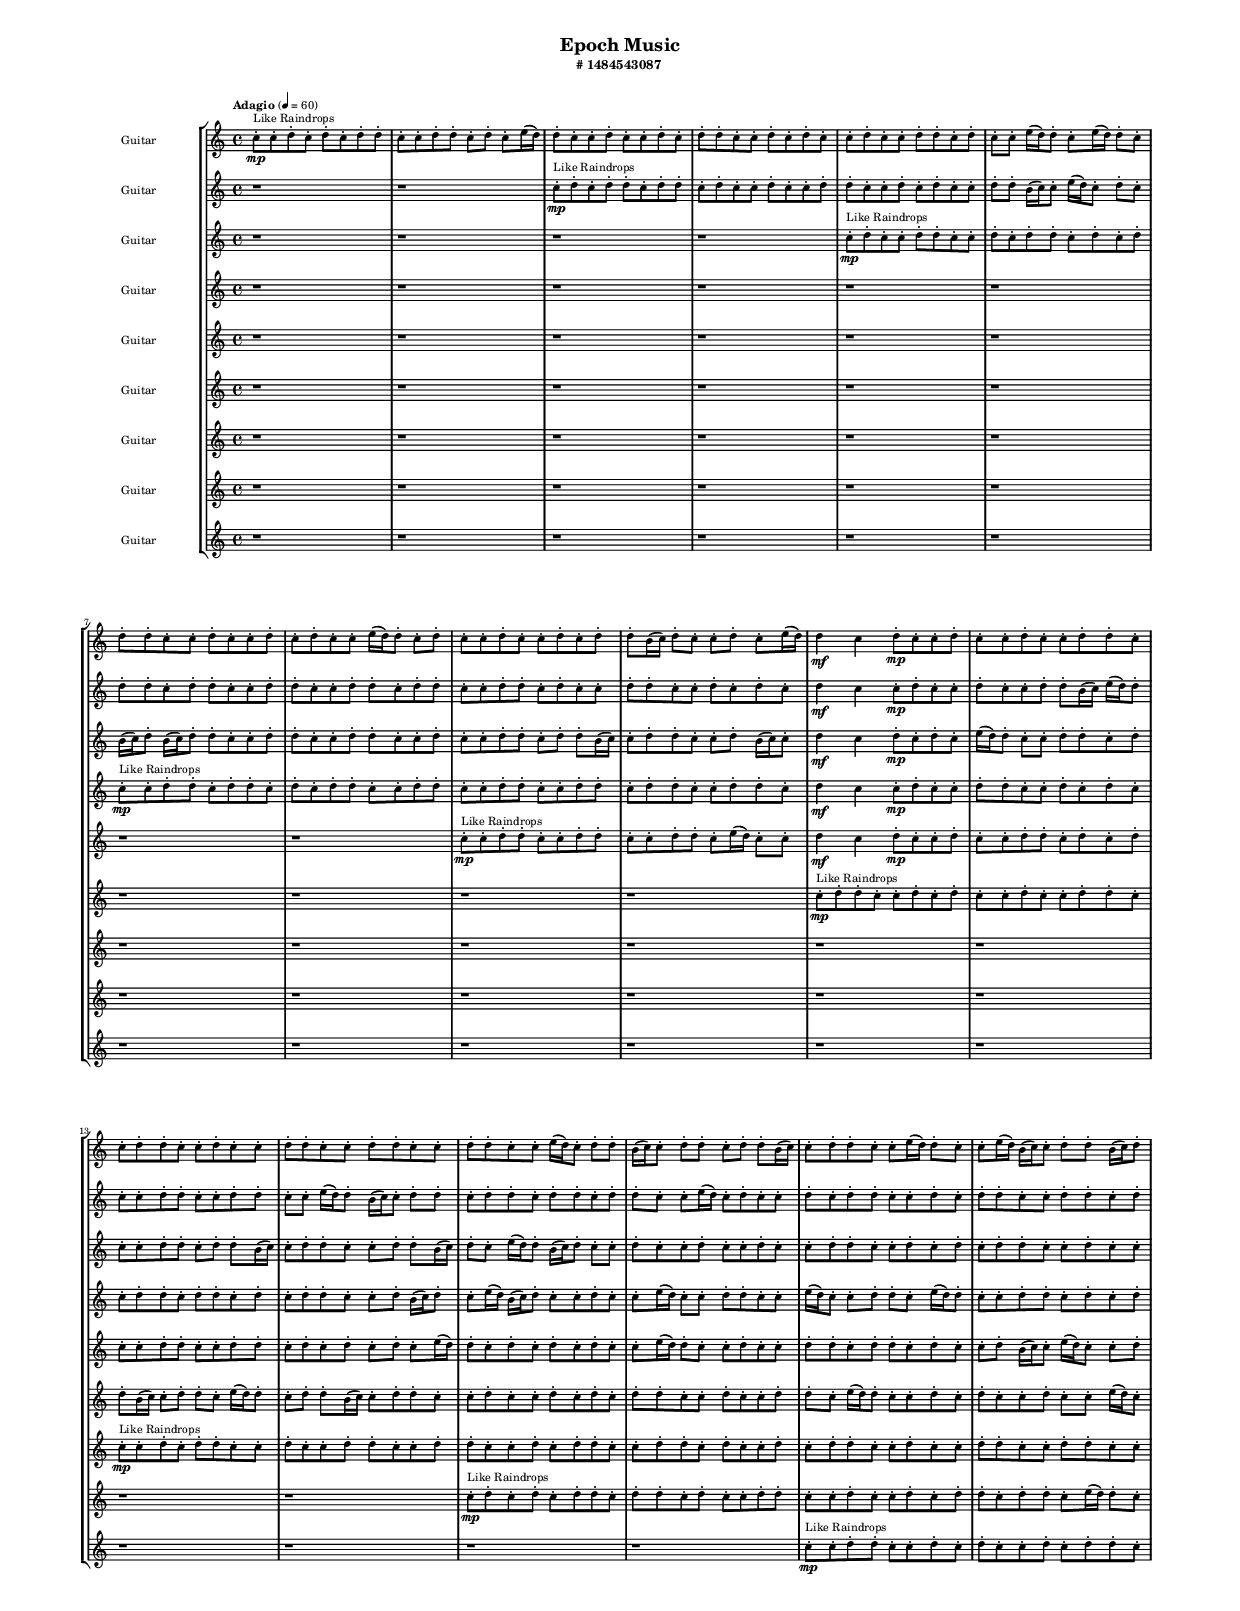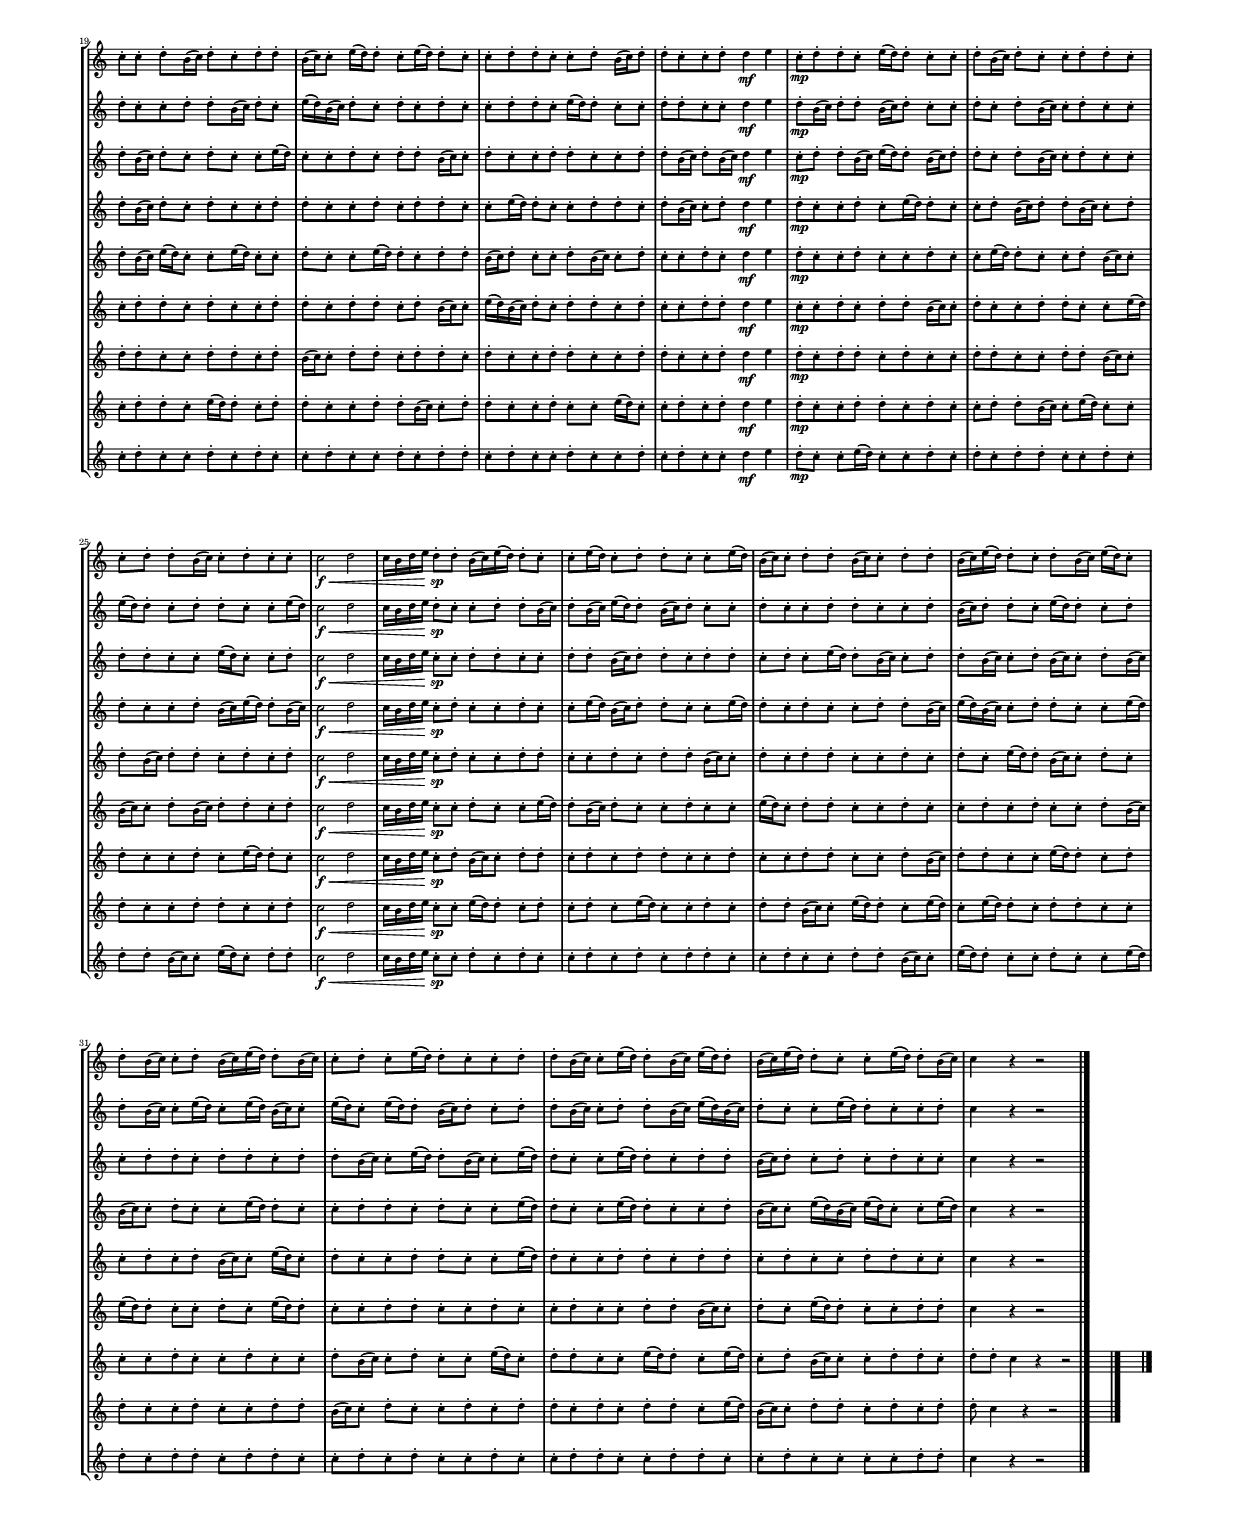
#(set-global-staff-size 10)

\header{
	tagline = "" 
	title = "Epoch Music"
	subtitle="#
1484543087
"
}

\paper{
  indent = 2\cm
  left-margin = 1.5\cm
  right-margin = 1.5\cm
  top-margin = 2\cm
  bottom-margin = 1.5\cm
  ragged-last-bottom = ##t
  print-all-headers = ##t
  print-page-number = ##f
}

\score{
\header{
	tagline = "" 
	title = "  "
	subtitle="  "
}
 \new  StaffGroup  <<

\new Staff \with {
    instrumentName = #"
Guitar
"
	midiInstrument = "Violin"
  }
\absolute {
\clef
"treble"

\tempo "Adagio" 4 = 60 c''8-.\mp ^"Like Raindrops"  c''8-. d''8-. c''8-. d''8-. c''8-. d''8-. d''8-. c''8-. c''8-. d''8-. d''8-. c''8-. d''8-. c''8-. e''16( d''16) d''8-. c''8-. c''8-. d''8-. c''8-. c''8-. d''8-. c''8-. d''8-. d''8-. c''8-. c''8-. d''8-. c''8-. d''8-. c''8-. c''8-. d''8-. c''8-. c''8-. d''8-. d''8-. c''8-. d''8-. c''8-. c''8-. e''16( d''16) d''8-. c''8-. e''16( d''16) d''8-. c''8-. d''8-. d''8-. c''8-. c''8-. d''8-. c''8-. c''8-. d''8-. c''8-. d''8-. c''8-. c''8-. e''16( d''16) d''8-. c''8-. d''8-. c''8-. c''8-. d''8-. c''8-. c''8-. d''8-. c''8-. d''8-. d''8-. b'16( c''16) d''8-. c''8-. c''8-. d''8-. c''8-. e''16( d''16) d''4\mf c''4 d''8-.\mp c''8-. c''8-. d''8-. c''8-. c''8-. d''8-. c''8-. c''8-. d''8-. d''8-. c''8-. c''8-. d''8-. d''8-. c''8-. c''8-. d''8-. c''8-. c''8-. d''8-. d''8-. c''8-. c''8-. d''8-. d''8-. c''8-. c''8-. d''8-. d''8-. c''8-. c''8-. e''16( d''16) c''8-. d''8-. d''8-. b'16( c''16) c''8-. d''8-. d''8-. c''8-. d''8-. d''8-. b'16( c''16) c''8-. d''8-. d''8-. c''8-. c''8-. e''16( d''16) d''8-. c''8-. c''8-. e''16( d''16) b'16( c''16) c''8-. d''8-. d''8-. b'16( c''16) d''8-. c''8-. c''8-. d''8-. b'16( c''16) d''8-. c''8-. d''8-. d''8-. b'16( c''16) c''8-. e''16( d''16) d''8-. c''8-. e''16( d''16) d''8-. c''8-. c''8-. d''8-. d''8-. c''8-. c''8-. d''8-. b'16( c''16) d''8-. d''8-. c''8-. c''8-. d''8-. d''4\mf e''4 c''8-.\mp d''8-. d''8-. c''8-. e''16( d''16) d''8-. c''8-. c''8-. d''8-. b'16( c''16) d''8-. c''8-. c''8-. d''8-. d''8-. c''8-. c''8-. d''8-. d''8-. b'16( c''16) c''8-. d''8-. c''8-. c''8-. c''2\f\< d''2 c''16 b'16 d''16 e''16 d''8-.\sp d''8-. b'16( c''16) e''16( d''16) d''8-. c''8-. c''8-. e''16( d''16) c''8-. d''8-. d''8-. c''8-. c''8-. e''16( d''16) b'16( c''16) c''8-. d''8-. d''8-. b'16( c''16) c''8-. d''8-. d''8-. b'16( c''16) e''16( d''16) d''8-. c''8-. d''8-. b'16( c''16) e''16( d''16) c''8-. d''8-. b'16( c''16) c''8-. d''8-. b'16( c''16) e''16( d''16) d''8-. b'16( c''16) c''8-. d''8-. c''8-. e''16( d''16) d''8-. c''8-. c''8-. d''8-. d''8-. b'16( c''16) c''8-. e''16( d''16) d''8-. b'16( c''16) e''16( d''16) d''8-. b'16( c''16) e''16( d''16) d''8-. c''8-. c''8-. e''16( d''16) d''8-. b'16( c''16) c''4 r4 r2 

	\bar "|."

}



\new Staff \with {
    instrumentName = #"
Guitar
"
	midiInstrument = "Violin"
  }
\absolute {
\clef
"treble"

\tempo "Adagio" 4 = 60 r1 r1 c''8-.\mp ^"Like Raindrops"  d''8-. c''8-. d''8-. d''8-. c''8-. d''8-. d''8-. c''8-. d''8-. c''8-. c''8-. d''8-. c''8-. c''8-. d''8-. d''8-. c''8-. c''8-. d''8-. c''8-. d''8-. c''8-. c''8-. d''8-. d''8-. b'16( c''16) c''8-. e''16( d''16) c''8-. d''8-. c''8-. d''8-. d''8-. c''8-. d''8-. d''8-. c''8-. c''8-. d''8-. d''8-. c''8-. c''8-. d''8-. d''8-. c''8-. d''8-. d''8-. c''8-. c''8-. d''8-. d''8-. c''8-. d''8-. c''8-. c''8-. d''8-. d''8-. c''8-. c''8-. d''8-. c''8-. d''8-. c''8-. d''4\mf c''4 c''8-.\mp d''8-. c''8-. c''8-. d''8-. c''8-. c''8-. d''8-. d''8-. b'16( c''16) e''16( d''16) d''8-. c''8-. c''8-. d''8-. d''8-. c''8-. c''8-. d''8-. d''8-. c''8-. c''8-. e''16( d''16) d''8-. b'16( c''16) c''8-. d''8-. d''8-. c''8-. d''8-. d''8-. c''8-. d''8-. d''8-. c''8-. d''8-. d''8-. c''8-. c''8-. e''16( d''16) c''8-. d''8-. c''8-. c''8-. d''8-. c''8-. d''8-. d''8-. c''8-. c''8-. d''8-. c''8-. d''8-. d''8-. c''8-. c''8-. d''8-. d''8-. c''8-. d''8-. d''8-. c''8-. c''8-. d''8-. d''8-. b'16( c''16) d''8-. c''8-. e''16( d''16) b'16( c''16) d''8-. c''8-. d''8-. c''8-. d''8-. c''8-. c''8-. d''8-. d''8-. c''8-. e''16( d''16) d''8-. c''8-. c''8-. d''8-. d''8-. c''8-. c''8-. d''4\mf e''4 d''8-.\mp b'16( c''16) d''8-. d''8-. b'16( c''16) d''8-. c''8-. c''8-. d''8-. c''8-. d''8-. b'16( c''16) c''8-. d''8-. c''8-. c''8-. e''16( d''16) d''8-. c''8-. d''8-. d''8-. c''8-. c''8-. e''16( d''16) c''2\f\< d''2 c''16 b'16 d''16 e''16 d''8-.\sp c''8-. c''8-. d''8-. d''8-. b'16( c''16) d''8-. b'16( c''16) e''16( d''16) d''8-. b'16( c''16) d''8-. c''8-. c''8-. d''8-. c''8-. c''8-. d''8-. d''8-. c''8-. c''8-. d''8-. b'16( c''16) d''8-. d''8-. c''8-. e''16( d''16) d''8-. c''8-. d''8-. d''8-. b'16( c''16) c''8-. e''16( d''16) c''8-. e''16( d''16) b'16( c''16) c''8-. e''16( d''16) c''8-. e''16( d''16) d''8-. b'16( c''16) d''8-. c''8-. d''8-. d''8-. b'16( c''16) c''8-. d''8-. d''8-. b'16( c''16) e''16( d''16) b'16( c''16) d''8-. c''8-. c''8-. e''16( d''16) d''8-. c''8-. c''8-. d''8-. c''4 r4 r2 

	\bar "|."

}



\new Staff \with {
    instrumentName = #"
Guitar
"
	midiInstrument = "Violin"
  }
\absolute {
\clef
"treble"

\tempo "Adagio" 4 = 60 r1 r1 r1 r1 c''8-.\mp ^"Like Raindrops"  d''8-. c''8-. c''8-. d''8-. d''8-. c''8-. c''8-. d''8-. c''8-. d''8-. d''8-. c''8-. d''8-. c''8-. d''8-. b'16( c''16) d''8-. b'16( c''16) d''8-. d''8-. c''8-. c''8-. d''8-. d''8-. c''8-. c''8-. d''8-. d''8-. c''8-. c''8-. d''8-. c''8-. c''8-. d''8-. d''8-. c''8-. d''8-. d''8-. b'16( c''16) c''8-. d''8-. d''8-. c''8-. c''8-. d''8-. b'16( c''16) c''8-. d''4\mf c''4 d''8-.\mp c''8-. d''8-. c''8-. e''16( d''16) d''8-. c''8-. c''8-. d''8-. d''8-. c''8-. d''8-. c''8-. c''8-. d''8-. d''8-. c''8-. d''8-. d''8-. b'16( c''16) c''8-. d''8-. d''8-. c''8-. c''8-. d''8-. d''8-. b'16( c''16) d''8-. c''8-. e''16( d''16) d''8-. b'16( c''16) d''8-. c''8-. c''8-. d''8-. c''8-. c''8-. d''8-. c''8-. c''8-. d''8-. c''8-. c''8-. d''8-. d''8-. c''8-. c''8-. d''8-. c''8-. d''8-. c''8-. d''8-. d''8-. c''8-. c''8-. d''8-. c''8-. c''8-. d''8-. b'16( c''16) d''8-. c''8-. d''8-. c''8-. c''8-. e''16( d''16) c''8-. c''8-. d''8-. c''8-. d''8-. d''8-. b'16( c''16) c''8-. d''8-. c''8-. c''8-. d''8-. d''8-. c''8-. c''8-. d''8-. d''8-. b'16( c''16) d''8-. b'16( c''16) d''4\mf e''4 c''8-.\mp d''8-. d''8-. b'16( c''16) e''16( d''16) d''8-. b'16( c''16) d''8-. d''8-. c''8-. d''8-. b'16( c''16) c''8-. d''8-. c''8-. c''8-. d''8-. d''8-. c''8-. c''8-. e''16( d''16) c''8-. c''8-. d''8-. c''2\f\< d''2 c''16 b'16 d''16 e''16 c''8-.\sp c''8-. d''8-. d''8-. c''8-. c''8-. d''8-. d''8-. b'16( c''16) d''8-. d''8-. c''8-. d''8-. d''8-. c''8-. d''8-. c''8-. e''16( d''16) d''8-. b'16( c''16) c''8-. d''8-. d''8-. b'16( c''16) c''8-. d''8-. b'16( c''16) c''8-. d''8-. b'16( c''16) c''8-. d''8-. d''8-. c''8-. d''8-. d''8-. c''8-. d''8-. d''8-. b'16( c''16) c''8-. e''16( d''16) d''8-. b'16( c''16) c''8-. e''16( d''16) d''8-. c''8-. c''8-. e''16( d''16) d''8-. c''8-. d''8-. d''8-. b'16( c''16) d''8-. c''8-. d''8-. c''8-. d''8-. c''8-. c''8-. c''4 r4 r2 

	\bar "|."

}



\new Staff \with {
    instrumentName = #"
Guitar
"
	midiInstrument = "Violin"
  }
\absolute {
\clef
"treble"

\tempo "Adagio" 4 = 60 r1 r1 r1 r1 r1 r1 c''8-.\mp ^"Like Raindrops"  c''8-. d''8-. d''8-. c''8-. d''8-. d''8-. c''8-. d''8-. c''8-. d''8-. d''8-. c''8-. c''8-. d''8-. d''8-. c''8-. c''8-. d''8-. d''8-. c''8-. c''8-. d''8-. d''8-. c''8-. d''8-. d''8-. c''8-. c''8-. d''8-. d''8-. c''8-. d''4\mf c''4 c''8-.\mp d''8-. c''8-. c''8-. d''8-. d''8-. c''8-. c''8-. d''8-. c''8-. d''8-. c''8-. c''8-. d''8-. d''8-. c''8-. d''8-. d''8-. c''8-. d''8-. c''8-. d''8-. d''8-. c''8-. c''8-. d''8-. b'16( c''16) d''8-. c''8-. e''16( d''16) b'16( c''16) d''8-. c''8-. c''8-. d''8-. c''8-. c''8-. e''16( d''16) c''8-. c''8-. d''8-. d''8-. c''8-. c''8-. e''16( d''16) c''8-. c''8-. d''8-. d''8-. c''8-. e''16( d''16) d''8-. c''8-. c''8-. d''8-. d''8-. c''8-. d''8-. c''8-. d''8-. d''8-. b'16( c''16) d''8-. c''8-. d''8-. c''8-. c''8-. d''8-. d''8-. c''8-. c''8-. d''8-. c''8-. d''8-. d''8-. c''8-. c''8-. e''16( d''16) d''8-. c''8-. c''8-. d''8-. d''8-. c''8-. d''8-. b'16( c''16) c''8-. d''8-. d''4\mf e''4 d''8-.\mp c''8-. c''8-. d''8-. c''8-. e''16( d''16) d''8-. c''8-. c''8-. d''8-. b'16( c''16) d''8-. d''8-. b'16( c''16) c''8-. d''8-. d''8-. c''8-. c''8-. d''8-. b'16( c''16) e''16( d''16) d''8-. b'16( c''16) c''2\f\< d''2 c''16 b'16 d''16 e''16 c''8-.\sp d''8-. c''8-. c''8-. d''8-. c''8-. c''8-. e''16( d''16) b'16( c''16) d''8-. d''8-. c''8-. c''8-. e''16( d''16) d''8-. c''8-. d''8-. c''8-. c''8-. d''8-. d''8-. b'16( c''16) e''16( d''16) b'16( c''16) c''8-. d''8-. d''8-. c''8-. c''8-. e''16( d''16) b'16( c''16) c''8-. d''8-. c''8-. c''8-. e''16( d''16) d''8-. c''8-. c''8-. d''8-. d''8-. c''8-. d''8-. c''8-. c''8-. e''16( d''16) d''8-. c''8-. c''8-. e''16( d''16) d''8-. c''8-. c''8-. d''8-. b'16( c''16) c''8-. e''16( d''16) b'16( c''16) e''16( d''16) c''8-. c''8-. e''16( d''16) c''4 r4 r2 

	\bar "|."

}



\new Staff \with {
    instrumentName = #"
Guitar
"
	midiInstrument = "Violin"
  }
\absolute {
\clef
"treble"

\tempo "Adagio" 4 = 60 r1 r1 r1 r1 r1 r1 r1 r1 c''8-.\mp ^"Like Raindrops"  c''8-. d''8-. d''8-. c''8-. c''8-. d''8-. d''8-. c''8-. c''8-. d''8-. d''8-. c''8-. e''16( d''16) c''8-. c''8-. d''4\mf c''4 d''8-.\mp c''8-. c''8-. d''8-. c''8-. c''8-. d''8-. d''8-. c''8-. d''8-. c''8-. d''8-. c''8-. c''8-. d''8-. d''8-. c''8-. c''8-. d''8-. d''8-. c''8-. d''8-. c''8-. d''8-. c''8-. d''8-. c''8-. e''16( d''16) d''8-. c''8-. d''8-. c''8-. d''8-. c''8-. d''8-. c''8-. c''8-. e''16( d''16) d''8-. c''8-. c''8-. d''8-. c''8-. c''8-. d''8-. d''8-. c''8-. d''8-. d''8-. c''8-. d''8-. c''8-. c''8-. d''8-. b'16( c''16) c''8-. e''16( d''16) c''8-. c''8-. d''8-. d''8-. b'16( c''16) e''16( d''16) c''8-. c''8-. e''16( d''16) c''8-. c''8-. d''8-. c''8-. c''8-. e''16( d''16) d''8-. c''8-. d''8-. d''8-. b'16( c''16) d''8-. c''8-. c''8-. d''8-. b'16( c''16) c''8-. d''8-. c''8-. c''8-. d''8-. c''8-. d''4\mf e''4 d''8-.\mp c''8-. c''8-. d''8-. c''8-. c''8-. d''8-. c''8-. c''8-. e''16( d''16) d''8-. c''8-. c''8-. d''8-. b'16( c''16) c''8-. d''8-. b'16( c''16) d''8-. d''8-. c''8-. d''8-. c''8-. d''8-. c''2\f\< d''2 c''16 b'16 d''16 e''16 c''8-.\sp d''8-. c''8-. c''8-. d''8-. d''8-. c''8-. c''8-. d''8-. c''8-. d''8-. d''8-. b'16( c''16) c''8-. d''8-. c''8-. d''8-. d''8-. c''8-. c''8-. d''8-. c''8-. d''8-. c''8-. e''16( d''16) d''8-. b'16( c''16) c''8-. d''8-. c''8-. c''8-. d''8-. c''8-. d''8-. b'16( c''16) c''8-. e''16( d''16) c''8-. d''8-. c''8-. c''8-. d''8-. d''8-. c''8-. c''8-. e''16( d''16) d''8-. c''8-. c''8-. d''8-. d''8-. c''8-. d''8-. d''8-. c''8-. d''8-. c''8-. c''8-. d''8-. d''8-. c''8-. c''8-. c''4 r4 r2 

	\bar "|."

}



\new Staff \with {
    instrumentName = #"
Guitar
"
	midiInstrument = "Violin"
  }
\absolute {
\clef
"treble"

\tempo "Adagio" 4 = 60 r1 r1 r1 r1 r1 r1 r1 r1 r1 r1 c''8-.\mp ^"Like Raindrops"  d''8-. d''8-. c''8-. c''8-. d''8-. c''8-. d''8-. c''8-. c''8-. d''8-. c''8-. c''8-. d''8-. d''8-. c''8-. d''8-. b'16( c''16) c''8-. d''8-. d''8-. c''8-. e''16( d''16) d''8-. c''8-. d''8-. d''8-. b'16( c''16) c''8-. d''8-. d''8-. c''8-. c''8-. d''8-. c''8-. c''8-. d''8-. c''8-. d''8-. c''8-. d''8-. d''8-. c''8-. c''8-. d''8-. c''8-. c''8-. d''8-. d''8-. c''8-. e''16( d''16) d''8-. c''8-. c''8-. d''8-. c''8-. d''8-. c''8-. c''8-. d''8-. c''8-. c''8-. e''16( d''16) c''8-. c''8-. d''8-. d''8-. c''8-. d''8-. c''8-. c''8-. d''8-. d''8-. c''8-. d''8-. d''8-. c''8-. d''8-. b'16( c''16) c''8-. e''16( d''16) b'16( c''16) d''8-. c''8-. d''8-. d''8-. c''8-. d''8-. c''8-. c''8-. d''8-. d''8-. d''4\mf e''4 c''8-.\mp c''8-. d''8-. c''8-. d''8-. d''8-. b'16( c''16) c''8-. d''8-. c''8-. c''8-. d''8-. d''8-. c''8-. c''8-. e''16( d''16) b'16( c''16) c''8-. d''8-. b'16( c''16) d''8-. d''8-. c''8-. d''8-. c''2\f\< d''2 c''16 b'16 d''16 e''16 c''8-.\sp c''8-. d''8-. c''8-. c''8-. e''16( d''16) d''8-. b'16( c''16) d''8-. c''8-. c''8-. d''8-. c''8-. c''8-. e''16( d''16) c''8-. d''8-. d''8-. c''8-. c''8-. d''8-. c''8-. c''8-. d''8-. c''8-. d''8-. c''8-. c''8-. d''8-. b'16( c''16) e''16( d''16) d''8-. c''8-. c''8-. d''8-. c''8-. e''16( d''16) d''8-. c''8-. c''8-. d''8-. d''8-. c''8-. c''8-. d''8-. c''8-. c''8-. d''8-. c''8-. c''8-. d''8-. d''8-. b'16( c''16) c''8-. d''8-. c''8-. e''16( d''16) d''8-. c''8-. c''8-. d''8-. d''8-. c''4 r4 r2 

	\bar "|."

}



\new Staff \with {
    instrumentName = #"
Guitar
"
	midiInstrument = "Violin"
  }
\absolute {
\clef
"treble"

\tempo "Adagio" 4 = 60 r1 r1 r1 r1 r1 r1 r1 r1 r1 r1 r1 r1 c''8-.\mp ^"Like Raindrops"  c''8-. d''8-. c''8-. d''8-. d''8-. c''8-. c''8-. d''8-. c''8-. c''8-. d''8-. d''8-. c''8-. c''8-. d''8-. d''8-. c''8-. c''8-. d''8-. c''8-. d''8-. d''8-. c''8-. c''8-. d''8-. d''8-. c''8-. d''8-. c''8-. c''8-. d''8-. c''8-. d''8-. d''8-. c''8-. c''8-. d''8-. c''8-. c''8-. d''8-. d''8-. c''8-. c''8-. d''8-. d''8-. c''8-. c''8-. d''8-. d''8-. c''8-. c''8-. d''8-. d''8-. c''8-. d''8-. b'16( c''16) c''8-. d''8-. d''8-. c''8-. d''8-. d''8-. c''8-. d''8-. c''8-. c''8-. d''8-. d''8-. c''8-. c''8-. d''8-. d''8-. c''8-. c''8-. d''8-. d''4\mf e''4 d''8-.\mp c''8-. d''8-. d''8-. c''8-. d''8-. c''8-. c''8-. d''8-. d''8-. c''8-. c''8-. d''8-. d''8-. b'16( c''16) c''8-. d''8-. c''8-. c''8-. d''8-. c''8-. e''16( d''16) d''8-. c''8-. c''2\f\< d''2 c''16 b'16 d''16 e''16 c''8-.\sp d''8-. b'16( c''16) c''8-. d''8-. d''8-. c''8-. d''8-. c''8-. d''8-. d''8-. c''8-. c''8-. d''8-. c''8-. c''8-. d''8-. d''8-. c''8-. c''8-. d''8-. b'16( c''16) d''8-. d''8-. c''8-. c''8-. e''16( d''16) d''8-. c''8-. d''8-. c''8-. c''8-. d''8-. c''8-. c''8-. d''8-. c''8-. c''8-. d''8-. b'16( c''16) c''8-. d''8-. c''8-. c''8-. e''16( d''16) c''8-. d''8-. d''8-. c''8-. c''8-. e''16( d''16) d''8-. c''8-. e''16( d''16) c''8-. d''8-. b'16( c''16) c''8-. c''8-. d''8-. d''8-. c''8-. d''8-. d''8-. c''4 r4 r2 

	\bar "|."

}



\new Staff \with {
    instrumentName = #"
Guitar
"
	midiInstrument = "Violin"
  }
\absolute {
\clef
"treble"

\tempo "Adagio" 4 = 60 r1 r1 r1 r1 r1 r1 r1 r1 r1 r1 r1 r1 r1 r1 c''8-.\mp ^"Like Raindrops"  d''8-. c''8-. d''8-. c''8-. d''8-. d''8-. c''8-. d''8-. d''8-. c''8-. d''8-. c''8-. c''8-. d''8-. d''8-. c''8-. c''8-. d''8-. c''8-. c''8-. d''8-. c''8-. d''8-. d''8-. c''8-. d''8-. d''8-. c''8-. e''16( d''16) d''8-. c''8-. c''8-. d''8-. d''8-. c''8-. e''16( d''16) d''8-. c''8-. d''8-. d''8-. c''8-. c''8-. d''8-. d''8-. b'16( c''16) c''8-. d''8-. d''8-. c''8-. c''8-. d''8-. c''8-. c''8-. e''16( d''16) c''8-. c''8-. d''8-. c''8-. d''8-. d''4\mf e''4 d''8-.\mp c''8-. c''8-. d''8-. d''8-. c''8-. d''8-. c''8-. c''8-. d''8-. d''8-. b'16( c''16) c''8-. e''16( d''16) c''8-. c''8-. d''8-. c''8-. c''8-. d''8-. d''8-. c''8-. c''8-. d''8-. c''2\f\< d''2 c''16 b'16 d''16 e''16 c''8-.\sp c''8-. e''16( d''16) d''8-. c''8-. d''8-. c''8-. d''8-. c''8-. e''16( d''16) c''8-. c''8-. d''8-. c''8-. d''8-. d''8-. b'16( c''16) c''8-. e''16( d''16) d''8-. c''8-. e''16( d''16) c''8-. e''16( d''16) d''8-. c''8-. d''8-. d''8-. c''8-. c''8-. d''8-. c''8-. c''8-. d''8-. c''8-. c''8-. d''8-. d''8-. b'16( c''16) c''8-. d''8-. c''8-. c''8-. d''8-. c''8-. d''8-. d''8-. c''8-. d''8-. c''8-. d''8-. d''8-. c''8-. e''16( d''16) b'16( c''16) c''8-. d''8-. d''8-. c''8-. d''8-. c''8-. d''8-. d''8-. c''4 r4 r2 

	\bar "|."

}



\new Staff \with {
    instrumentName = #"
Guitar
"
	midiInstrument = "Violin"
  }
\absolute {
\clef
"treble"

\tempo "Adagio" 4 = 60 r1 r1 r1 r1 r1 r1 r1 r1 r1 r1 r1 r1 r1 r1 r1 r1 c''8-.\mp ^"Like Raindrops"  c''8-. d''8-. d''8-. c''8-. c''8-. d''8-. c''8-. d''8-. c''8-. c''8-. d''8-. c''8-. d''8-. d''8-. c''8-. c''8-. d''8-. c''8-. c''8-. d''8-. c''8-. d''8-. c''8-. c''8-. d''8-. c''8-. c''8-. d''8-. c''8-. d''8-. d''8-. c''8-. d''8-. c''8-. c''8-. d''8-. c''8-. c''8-. d''8-. c''8-. d''8-. c''8-. c''8-. d''4\mf e''4 d''8-.\mp c''8-. c''8-. e''16( d''16) c''8-. c''8-. d''8-. c''8-. d''8-. c''8-. d''8-. d''8-. c''8-. c''8-. d''8-. c''8-. d''8-. d''8-. b'16( c''16) c''8-. e''16( d''16) c''8-. d''8-. d''8-. c''2\f\< d''2 c''16 b'16 d''16 e''16 c''8-.\sp c''8-. d''8-. c''8-. d''8-. c''8-. c''8-. d''8-. c''8-. d''8-. c''8-. d''8-. d''8-. c''8-. c''8-. d''8-. c''8-. c''8-. d''8-. d''8-. b'16( c''16) c''8-. e''16( d''16) d''8-. c''8-. c''8-. d''8-. c''8-. c''8-. e''16( d''16) d''8-. c''8-. d''8-. d''8-. c''8-. d''8-. d''8-. c''8-. c''8-. d''8-. c''8-. d''8-. c''8-. c''8-. d''8-. c''8-. c''8-. d''8-. d''8-. c''8-. c''8-. d''8-. d''8-. c''8-. c''8-. d''8-. c''8-. c''8-. c''8-. c''8-. d''8-. d''8-. c''4 r4 r2 

	\bar "|."

}


>>
\layout{}
\midi{}
}

